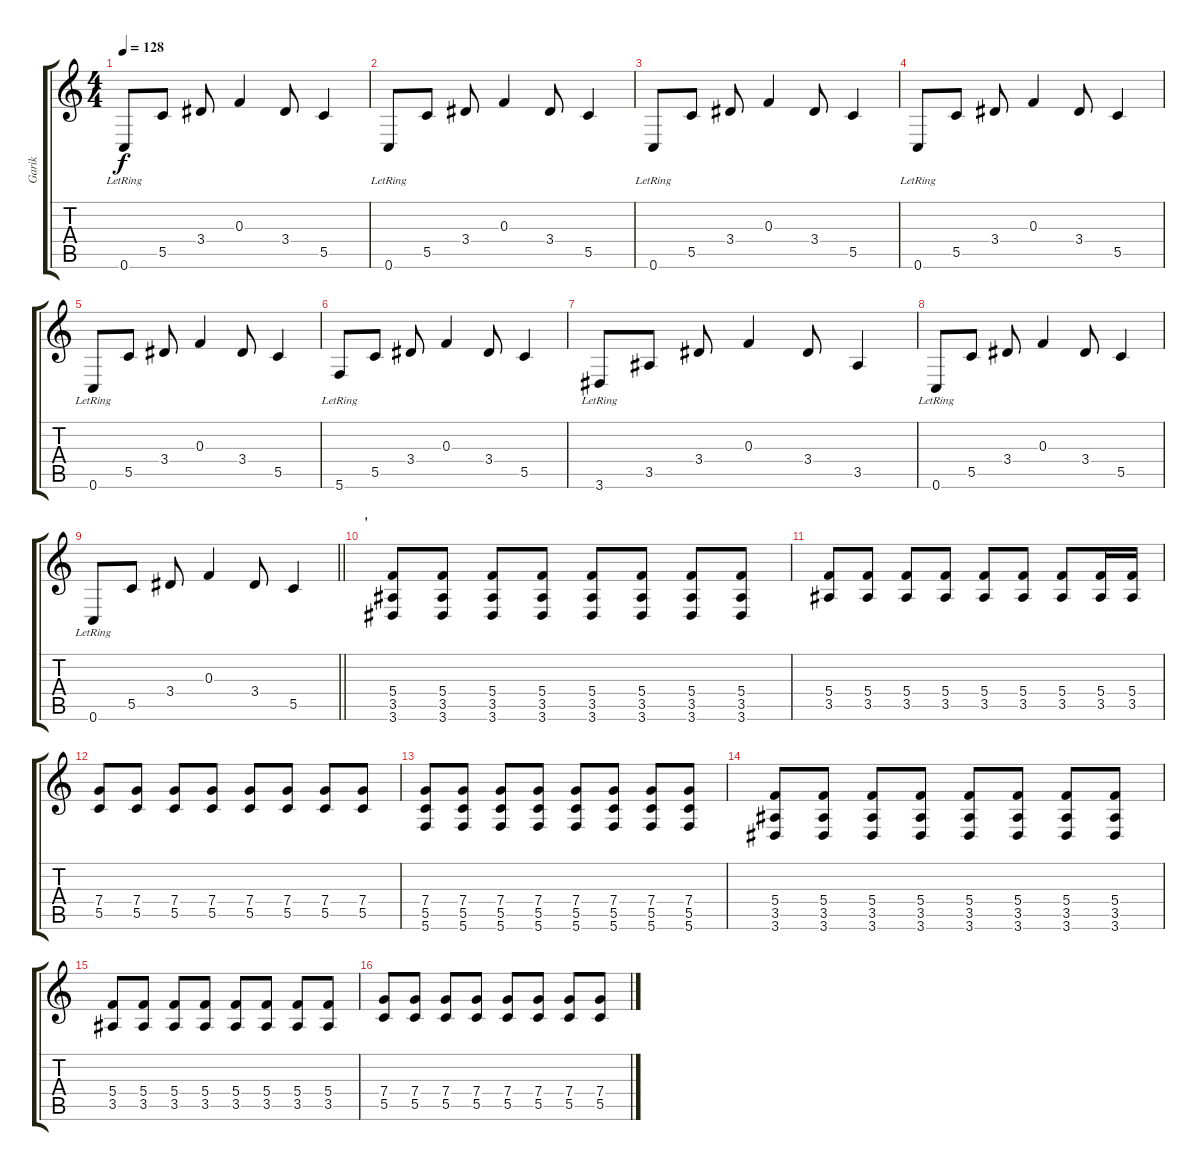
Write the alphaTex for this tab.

\track ("Garik" "Garik") {instrument acousticguitarsteel}
\staff {score tabs}
\tuning (D4 A3 F3 C3 G2 C2) {hide}
\ts (4 4)
\tempo 128
\clef g2
\ks c
0.6{lr}.8{dy f} 5.5.8 3.4.8 0.3.4 3.4.8 5.5.4 |
0.6{lr}.8 5.5.8 3.4.8 0.3.4 3.4.8 5.5.4 |
0.6{lr}.8 5.5.8 3.4.8 0.3.4 3.4.8 5.5.4 |
0.6{lr}.8 5.5.8 3.4.8 0.3.4 3.4.8 5.5.4 |
0.6{lr}.8 5.5.8 3.4.8 0.3.4 3.4.8 5.5.4 |
5.6{lr}.8 5.5.8 3.4.8 0.3.4 3.4.8 5.5.4 |
3.6{lr}.8 3.5.8 3.4.8 0.3.4 3.4.8 3.5.4 |
0.6{lr}.8 5.5.8 3.4.8 0.3.4 3.4.8 5.5.4 |
\barLineRight lightlight
0.6{lr}.8 5.5.8 3.4.8 0.3.4 3.4.8 5.5.4 |
\section ("" "'")
(5.4 3.5 3.6).8 (5.4 3.5 3.6).8 (5.4 3.5 3.6).8 (5.4 3.5 3.6).8 (5.4 3.5 3.6).8 (5.4 3.5 3.6).8 (5.4 3.5 3.6).8 (5.4 3.5 3.6).8 |
(5.4 3.5).8 (5.4 3.5).8 (5.4 3.5).8 (5.4 3.5).8 (5.4 3.5).8 (5.4 3.5).8 (5.4 3.5).8 (5.4 3.5).16 (5.4 3.5).16 |
(7.4 5.5).8 (7.4 5.5).8 (7.4 5.5).8 (7.4 5.5).8 (7.4 5.5).8 (7.4 5.5).8 (7.4 5.5).8 (7.4 5.5).8 |
(7.4 5.5 5.6).8 (7.4 5.5 5.6).8 (7.4 5.5 5.6).8 (7.4 5.5 5.6).8 (7.4 5.5 5.6).8 (7.4 5.5 5.6).8 (7.4 5.5 5.6).8 (7.4 5.5 5.6).8 |
(5.4 3.5 3.6).8 (5.4 3.5 3.6).8 (5.4 3.5 3.6).8 (5.4 3.5 3.6).8 (5.4 3.5 3.6).8 (5.4 3.5 3.6).8 (5.4 3.5 3.6).8 (5.4 3.5 3.6).8 |
(5.4 3.5).8 (5.4 3.5).8 (5.4 3.5).8 (5.4 3.5).8 (5.4 3.5).8 (5.4 3.5).8 (5.4 3.5).8 (5.4 3.5).8 |
(7.4 5.5).8 (7.4 5.5).8 (7.4 5.5).8 (7.4 5.5).8 (7.4 5.5).8 (7.4 5.5).8 (7.4 5.5).8 (7.4 5.5).8
